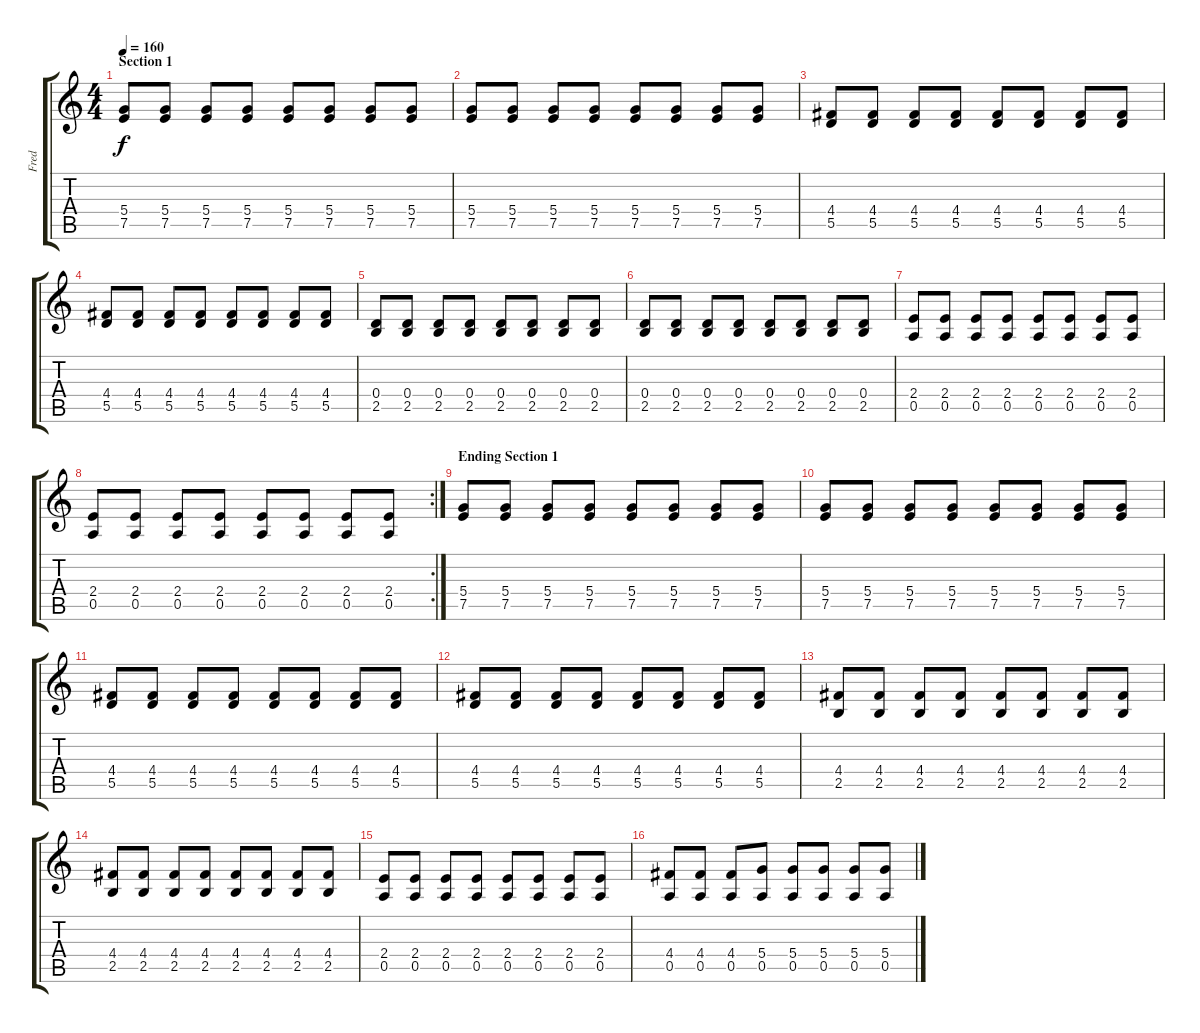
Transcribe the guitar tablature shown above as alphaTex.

\track ("Fred" "Fred") {instrument acousticguitarnylon}
\staff {score tabs}
\tuning (E4 B3 G3 D3 A2 E2) {hide}
\ts (4 4)
\section ("" "Section 1")
\tempo 160
\clef g2
\ks c
(5.4 7.5).8{dy f instrument acousticguitarnylon} (5.4 7.5).8 (5.4 7.5).8 (5.4 7.5).8 (5.4 7.5).8 (5.4 7.5).8 (5.4 7.5).8 (5.4 7.5).8 |
(5.4 7.5).8 (5.4 7.5).8 (5.4 7.5).8 (5.4 7.5).8 (5.4 7.5).8 (5.4 7.5).8 (5.4 7.5).8 (5.4 7.5).8 |
(4.4 5.5).8 (4.4 5.5).8 (4.4 5.5).8 (4.4 5.5).8 (4.4 5.5).8 (4.4 5.5).8 (4.4 5.5).8 (4.4 5.5).8 |
(4.4 5.5).8 (4.4 5.5).8 (4.4 5.5).8 (4.4 5.5).8 (4.4 5.5).8 (4.4 5.5).8 (4.4 5.5).8 (4.4 5.5).8 |
(0.4 2.5).8 (0.4 2.5).8 (0.4 2.5).8 (0.4 2.5).8 (0.4 2.5).8 (0.4 2.5).8 (0.4 2.5).8 (0.4 2.5).8 |
(0.4 2.5).8 (0.4 2.5).8 (0.4 2.5).8 (0.4 2.5).8 (0.4 2.5).8 (0.4 2.5).8 (0.4 2.5).8 (0.4 2.5).8 |
(2.4 0.5).8 (2.4 0.5).8 (2.4 0.5).8 (2.4 0.5).8 (2.4 0.5).8 (2.4 0.5).8 (2.4 0.5).8 (2.4 0.5).8 |
\rc 2
(2.4 0.5).8 (2.4 0.5).8 (2.4 0.5).8 (2.4 0.5).8 (2.4 0.5).8 (2.4 0.5).8 (2.4 0.5).8 (2.4 0.5).8 |
\section ("" "Ending Section 1")
(5.4 7.5).8 (5.4 7.5).8 (5.4 7.5).8 (5.4 7.5).8 (5.4 7.5).8 (5.4 7.5).8 (5.4 7.5).8 (5.4 7.5).8 |
(5.4 7.5).8 (5.4 7.5).8 (5.4 7.5).8 (5.4 7.5).8 (5.4 7.5).8 (5.4 7.5).8 (5.4 7.5).8 (5.4 7.5).8 |
(4.4 5.5).8 (4.4 5.5).8 (4.4 5.5).8 (4.4 5.5).8 (4.4 5.5).8 (4.4 5.5).8 (4.4 5.5).8 (4.4 5.5).8 |
(4.4 5.5).8 (4.4 5.5).8 (4.4 5.5).8 (4.4 5.5).8 (4.4 5.5).8 (4.4 5.5).8 (4.4 5.5).8 (4.4 5.5).8 |
(4.4 2.5).8 (4.4 2.5).8 (4.4 2.5).8 (4.4 2.5).8 (4.4 2.5).8 (4.4 2.5).8 (4.4 2.5).8 (4.4 2.5).8 |
(4.4 2.5).8 (4.4 2.5).8 (4.4 2.5).8 (4.4 2.5).8 (4.4 2.5).8 (4.4 2.5).8 (4.4 2.5).8 (4.4 2.5).8 |
(2.4 0.5).8 (2.4 0.5).8 (2.4 0.5).8 (2.4 0.5).8 (2.4 0.5).8 (2.4 0.5).8 (2.4 0.5).8 (2.4 0.5).8 |
(4.4 0.5).8 (4.4 0.5).8 (4.4 0.5).8 (5.4 0.5).8 (5.4 0.5).8 (5.4 0.5).8 (5.4 0.5).8 (5.4 0.5).8
